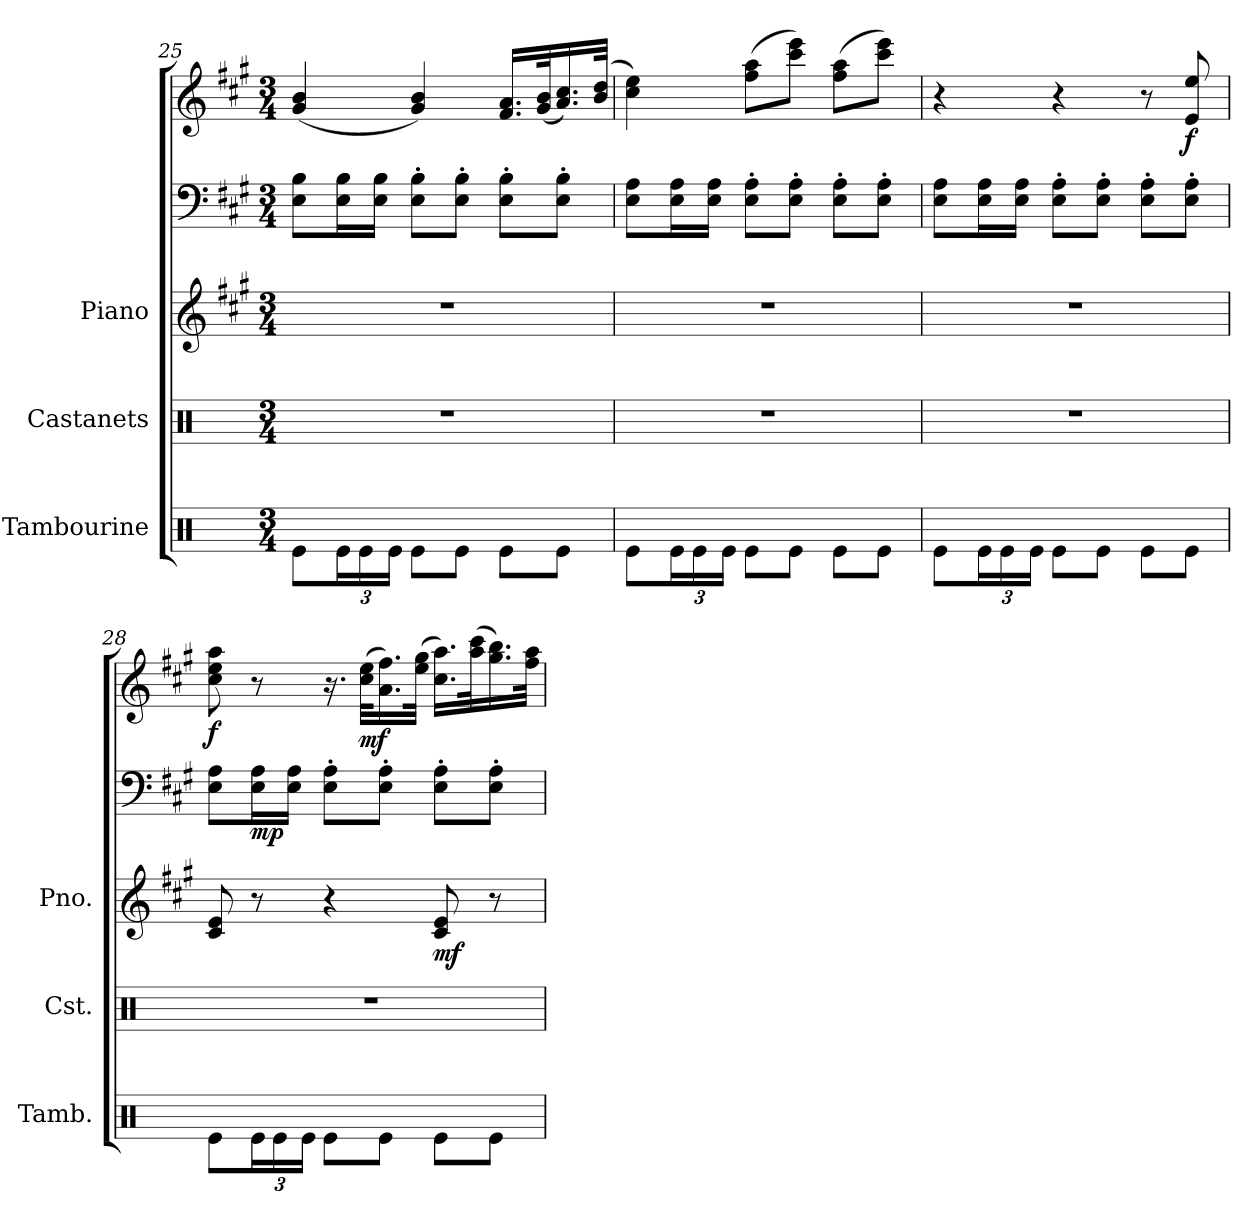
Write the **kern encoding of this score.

**kern	**kern	**kern	**kern	**kern	**dynam
*part3	*part2	*part1	*part1	*part1	*part1
*staff5	*staff4	*staff3	*staff2	*staff1	*staff1/2/3
*I"Tambourine	*I"Castanets	*I"Piano	*	*	*
*I'Tamb.	*I'Cst.	*I'Pno.	*	*	*
*clefX	*clefX	*clefG2	*clefF4	*clefG2	*
*k[]	*k[]	*k[f#c#g#]	*k[f#c#g#]	*k[f#c#g#]	*
*M3/4	*M3/4	*M3/4	*M3/4	*M3/4	*
=25	=25	=25	=25	=25	=25
8Re\L	2.r	2.r	8E\ 8B\L	(<4g#/ 4b/	.
*Xbrackettup	*	*	*	*	*
24Re\L	.	.	16E\ 16B\L	.	.
24Re\	.	.	.	.	.
.	.	.	16E\ 16B\JJ	.	.
24Re\JJ	.	.	.	.	.
8Re\L	.	.	8E\' 8B\'L	4g#/ 4b/)	.
8Re\J	.	.	8E\' 8B\'J	.	.
8Re\L	.	.	8E\' 8B\'L	16.f#/ 16.a/LL	.
.	.	.	.	(<32g#/ 32b/K	.
8Re\J	.	.	8E\' 8B\'J	16.a/ 16.cc#/)	.
.	.	.	.	(<32b/ 32dd/JJk	.
=26	=26	=26	=26	=26	=26
8Re\L	2.r	2.r	8E\ 8A\L	4cc#\ 4ee\)	.
24Re\L	.	.	16E\ 16A\L	.	.
24Re\	.	.	.	.	.
.	.	.	16E\ 16A\JJ	.	.
24Re\JJ	.	.	.	.	.
8Re\L	.	.	8E\' 8A\'L	(>8ff#\ 8aa\L	.
8Re\J	.	.	8E\' 8A\'J	8ccc#\ 8eee\J)	.
8Re\L	.	.	8E\' 8A\'L	(>8ff#\ 8aa\L	.
8Re\J	.	.	8E\' 8A\'J	8ccc#\ 8eee\J)	.
=27	=27	=27	=27	=27	=27
8Re\L	2.r	2.r	8E\ 8A\L	4r	.
24Re\L	.	.	16E\ 16A\L	.	.
24Re\	.	.	.	.	.
.	.	.	16E\ 16A\JJ	.	.
24Re\JJ	.	.	.	.	.
8Re\L	.	.	8E\' 8A\'L	4r	.
8Re\J	.	.	8E\' 8A\'J	.	.
8Re\L	.	.	8E\' 8A\'L	8r	.
!	!	!	!	!	!LO:DY:b
8Re\J	.	.	8E\' 8A\'J	8e/ 8ee/	f
!!LO:PB:g=z
=28	=28	=28	=28	=28	=28
!	!	!	!	!	!LO:DY:b
8Re\L	2.r	8c#/ 8e/	8E\ 8A\L	8cc#\ 8ee\ 8aa\	f
!	!	!	!	!	!LO:DY:b=2
24Re\L	.	8r	16E\ 16A\L	8r	mp
24Re\	.	.	.	.	.
.	.	.	16E\ 16A\JJ	.	.
24Re\JJ	.	.	.	.	.
8Re\L	.	4r	8E\' 8A\'L	16.r	.
!	!	!	!	!	!LO:DY:b
.	.	.	.	(>32cc#\ 32ee\KLL	mf
8Re\J	.	.	8E\' 8A\'J	16.a\ 16.ff#\)	.
.	.	.	.	(>32ee\ 32gg#\JJk	.
!	!	!	!	!	!LO:DY:b=3
8Re\L	.	8c#/ 8e/	8E\' 8A\'L	16.cc#\ 16.aa\LL)	mf
.	.	.	.	(>32aa\ 32ccc#\K	.
8Re\J	.	8r	8E\' 8A\'J	16.gg#\ 16.bb\)	.
.	.	.	.	32ff#\ 32aa\JJk	.
=	=	=	=	=	=
*-	*-	*-	*-	*-	*-
